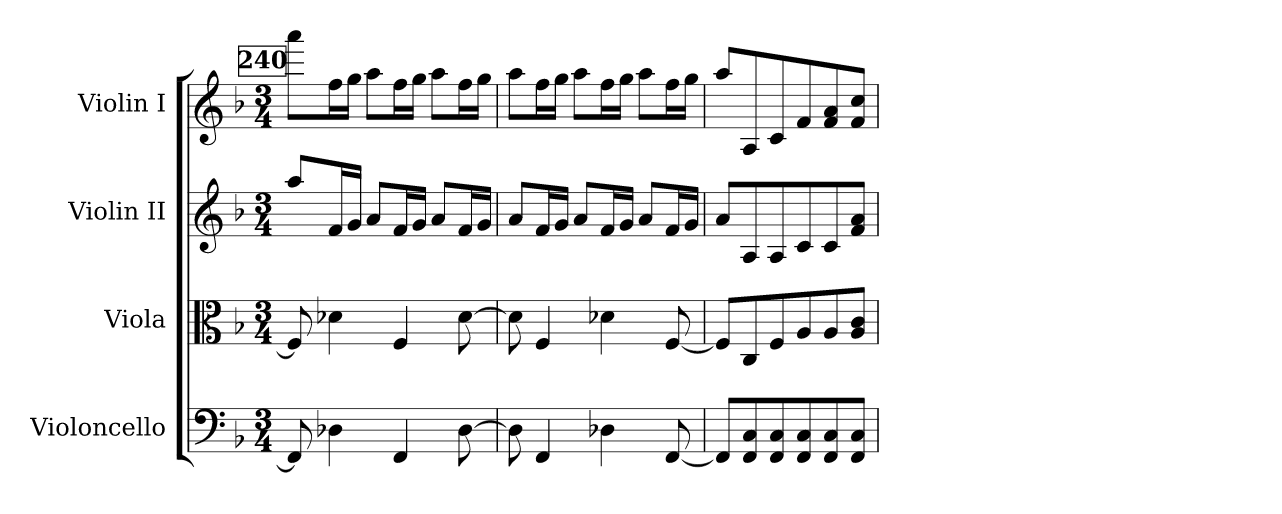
**kern	**kern	**kern	**kern
*part4	*part3	*part2	*part1
*staff4	*staff3	*staff2	*staff1
*I"Violoncello	*I"Viola	*I"Violin II	*I"Violin I
*I'Vc	*I'Vla	*I'Vln	*I'Vln
*clefF4	*clefC3	*clefG2	*clefG2
*k[b-]	*k[b-]	*k[b-]	*k[b-]
*M3/4	*M3/4	*M3/4	*M3/4
!!LO:REH:place=s1:a:B:fs=14:t=240
=451	=451	=451	=451
8FF/]	8F/]	8aa\L	8aaa\L
4D-X\	4d-X\	16f/L	16ff\L
.	.	16g/JJ	16gg\JJ
.	.	8a/L	8aa\L
4FF/	4F/	16f/L	16ff\L
.	.	16g/JJ	16gg\JJ
.	.	8a/L	8aa\L
[8D-\	[8d-\	16f/L	16ff\L
.	.	16g/JJ	16gg\JJ
=452	=452	=452	=452
8D-\]	8d-\]	8a/L	8aa\L
4FF/	4F/	16f/L	16ff\L
.	.	16g/JJ	16gg\JJ
.	.	8a/L	8aa\L
4D-X\	4d-X\	16f/L	16ff\L
.	.	16g/JJ	16gg\JJ
.	.	8a/L	8aa\L
[8FF/	[8F/	16f/L	16ff\L
.	.	16g/JJ	16gg\JJ
=453	=453	=453	=453
8FF/L]	8F/L]	8a/L	8aa\L
8FF/ 8C/	8C/	8A/	8A/
8FF/ 8C/	8F/	8A/	8c/
8FF/ 8C/	8A/	8c/	8f/
8FF/ 8C/	8A/	8c/	8f/ 8a/
8FF/ 8C/J	8A/ 8c/J	8f/ 8a/J	8f/ 8cc/J
=	=	=	=
*-	*-	*-	*-
